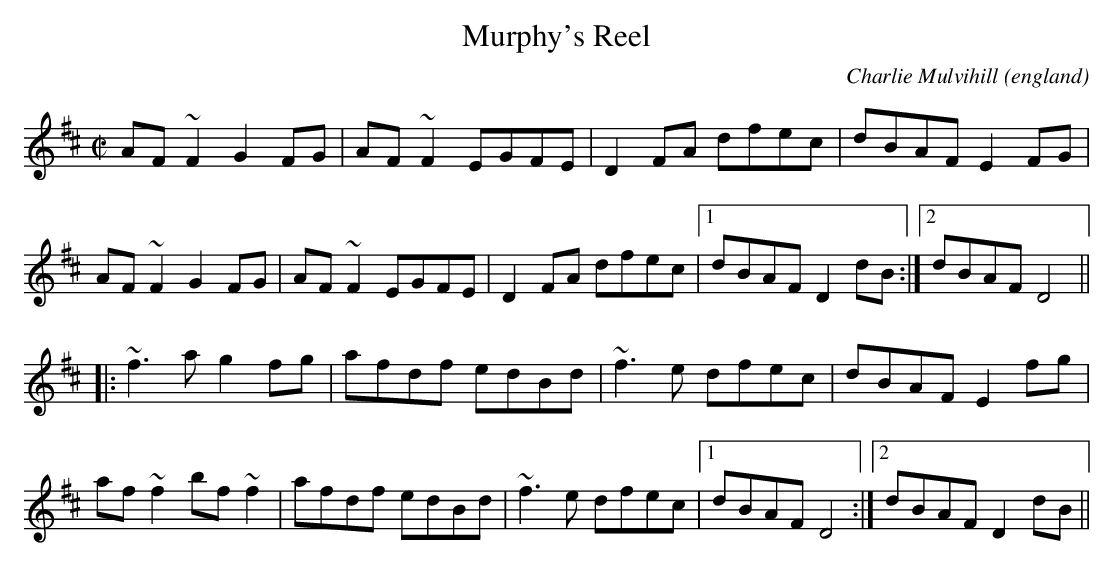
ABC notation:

X:1
T:Murphy's Reel
O:england
C:Charlie Mulvihill
M:C|
K:D
AF~F2 G2FG|AF~F2 EGFE|D2FA dfec|dBAF E2FG|
AF~F2 G2FG|AF~F2 EGFE|D2FA dfec|1 dBAF D2dB:|2 dBAF D4||
|:~f3a g2fg|afdf edBd|~f3e dfec|dBAF E2fg|
af~f2 bf~f2|afdf edBd|~f3e dfec|1 dBAF D4:|2 dBAF D2dB||
